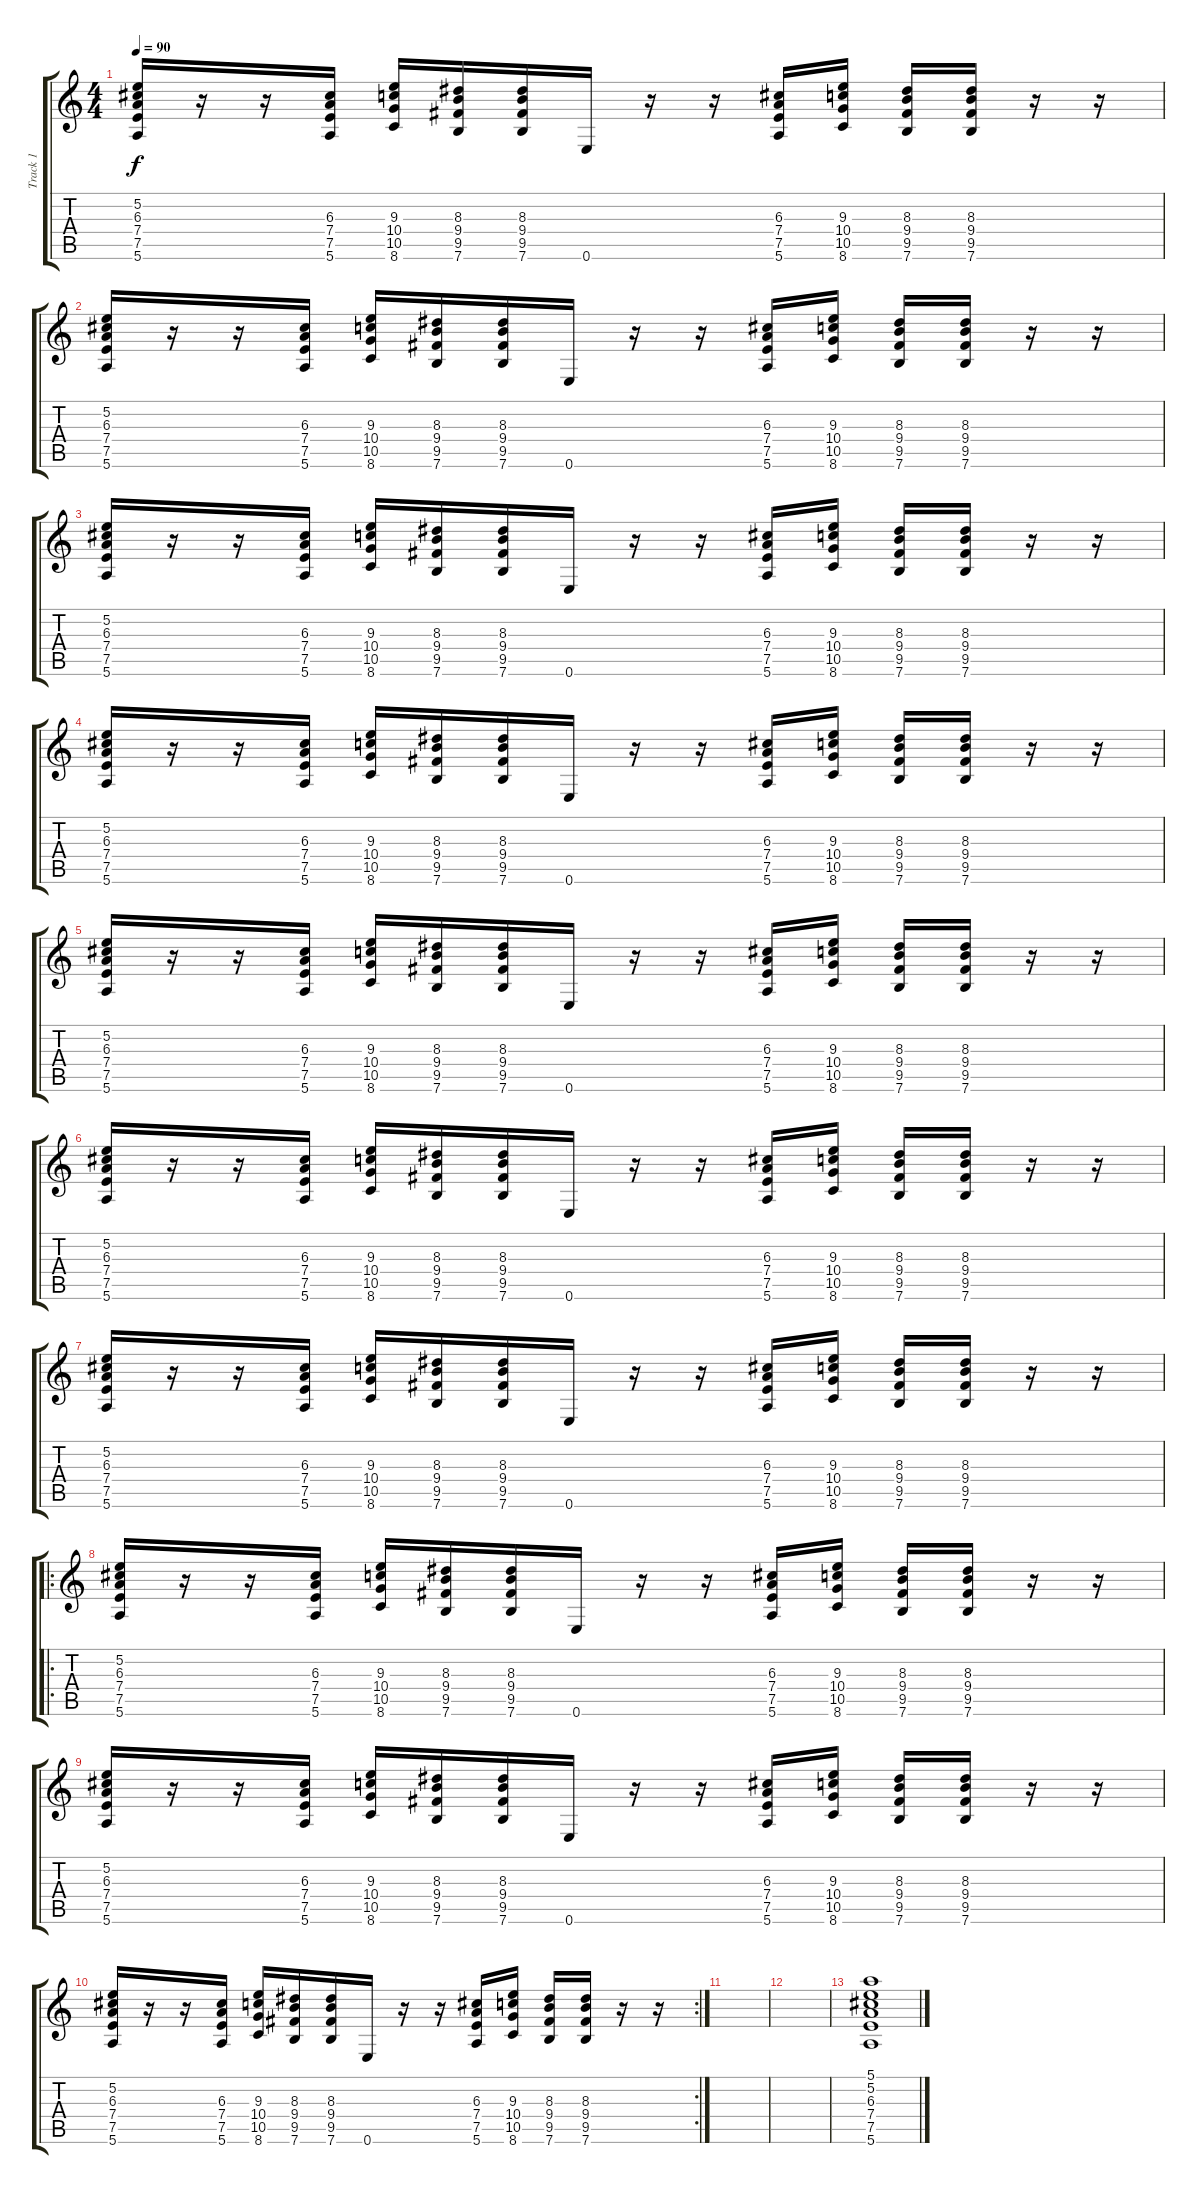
\track ("Track 1" "Track 1") {instrument overdrivenguitar}
\staff {score tabs}
\tuning (E4 B3 G3 D3 A2 E2) {hide}
\ts (4 4)
\tempo 90
\clef g2
\ks c
(5.2 6.3 7.4 7.5 5.6).16{dy f} r.16 r.16 (6.3 7.4 7.5 5.6).16 (9.3 10.4 10.5 8.6).16 (8.3 9.4 9.5 7.6).16 (8.3 9.4 9.5 7.6).16 0.6.16 r.16 r.16 (6.3 7.4 7.5 5.6).16 (9.3 10.4 10.5 8.6).16 (8.3 9.4 9.5 7.6).16 (8.3 9.4 9.5 7.6).16 r.16 r.16 |
(5.2 6.3 7.4 7.5 5.6).16 r.16 r.16 (6.3 7.4 7.5 5.6).16 (9.3 10.4 10.5 8.6).16 (8.3 9.4 9.5 7.6).16 (8.3 9.4 9.5 7.6).16 0.6.16 r.16 r.16 (6.3 7.4 7.5 5.6).16 (9.3 10.4 10.5 8.6).16 (8.3 9.4 9.5 7.6).16 (8.3 9.4 9.5 7.6).16 r.16 r.16 |
(5.2 6.3 7.4 7.5 5.6).16 r.16 r.16 (6.3 7.4 7.5 5.6).16 (9.3 10.4 10.5 8.6).16 (8.3 9.4 9.5 7.6).16 (8.3 9.4 9.5 7.6).16 0.6.16 r.16 r.16 (6.3 7.4 7.5 5.6).16 (9.3 10.4 10.5 8.6).16 (8.3 9.4 9.5 7.6).16 (8.3 9.4 9.5 7.6).16 r.16 r.16 |
(5.2 6.3 7.4 7.5 5.6).16 r.16 r.16 (6.3 7.4 7.5 5.6).16 (9.3 10.4 10.5 8.6).16 (8.3 9.4 9.5 7.6).16 (8.3 9.4 9.5 7.6).16 0.6.16 r.16 r.16 (6.3 7.4 7.5 5.6).16 (9.3 10.4 10.5 8.6).16 (8.3 9.4 9.5 7.6).16 (8.3 9.4 9.5 7.6).16 r.16 r.16 |
(5.2 6.3 7.4 7.5 5.6).16 r.16 r.16 (6.3 7.4 7.5 5.6).16 (9.3 10.4 10.5 8.6).16 (8.3 9.4 9.5 7.6).16 (8.3 9.4 9.5 7.6).16 0.6.16 r.16 r.16 (6.3 7.4 7.5 5.6).16 (9.3 10.4 10.5 8.6).16 (8.3 9.4 9.5 7.6).16 (8.3 9.4 9.5 7.6).16 r.16 r.16 |
(5.2 6.3 7.4 7.5 5.6).16 r.16 r.16 (6.3 7.4 7.5 5.6).16 (9.3 10.4 10.5 8.6).16 (8.3 9.4 9.5 7.6).16 (8.3 9.4 9.5 7.6).16 0.6.16 r.16 r.16 (6.3 7.4 7.5 5.6).16 (9.3 10.4 10.5 8.6).16 (8.3 9.4 9.5 7.6).16 (8.3 9.4 9.5 7.6).16 r.16 r.16 |
(5.2 6.3 7.4 7.5 5.6).16 r.16 r.16 (6.3 7.4 7.5 5.6).16 (9.3 10.4 10.5 8.6).16 (8.3 9.4 9.5 7.6).16 (8.3 9.4 9.5 7.6).16 0.6.16 r.16 r.16 (6.3 7.4 7.5 5.6).16 (9.3 10.4 10.5 8.6).16 (8.3 9.4 9.5 7.6).16 (8.3 9.4 9.5 7.6).16 r.16 r.16 |
\ro
(5.2 6.3 7.4 7.5 5.6).16 r.16 r.16 (6.3 7.4 7.5 5.6).16 (9.3 10.4 10.5 8.6).16 (8.3 9.4 9.5 7.6).16 (8.3 9.4 9.5 7.6).16 0.6.16 r.16 r.16 (6.3 7.4 7.5 5.6).16 (9.3 10.4 10.5 8.6).16 (8.3 9.4 9.5 7.6).16 (8.3 9.4 9.5 7.6).16 r.16 r.16 |
(5.2 6.3 7.4 7.5 5.6).16 r.16 r.16 (6.3 7.4 7.5 5.6).16 (9.3 10.4 10.5 8.6).16 (8.3 9.4 9.5 7.6).16 (8.3 9.4 9.5 7.6).16 0.6.16 r.16 r.16 (6.3 7.4 7.5 5.6).16 (9.3 10.4 10.5 8.6).16 (8.3 9.4 9.5 7.6).16 (8.3 9.4 9.5 7.6).16 r.16 r.16 |
\rc 2
(5.2 6.3 7.4 7.5 5.6).16 r.16 r.16 (6.3 7.4 7.5 5.6).16 (9.3 10.4 10.5 8.6).16 (8.3 9.4 9.5 7.6).16 (8.3 9.4 9.5 7.6).16 0.6.16 r.16 r.16 (6.3 7.4 7.5 5.6).16 (9.3 10.4 10.5 8.6).16 (8.3 9.4 9.5 7.6).16 (8.3 9.4 9.5 7.6).16 r.16 r.16 |
|
|
(5.1 5.2 6.3 7.4 7.5 5.6).1
